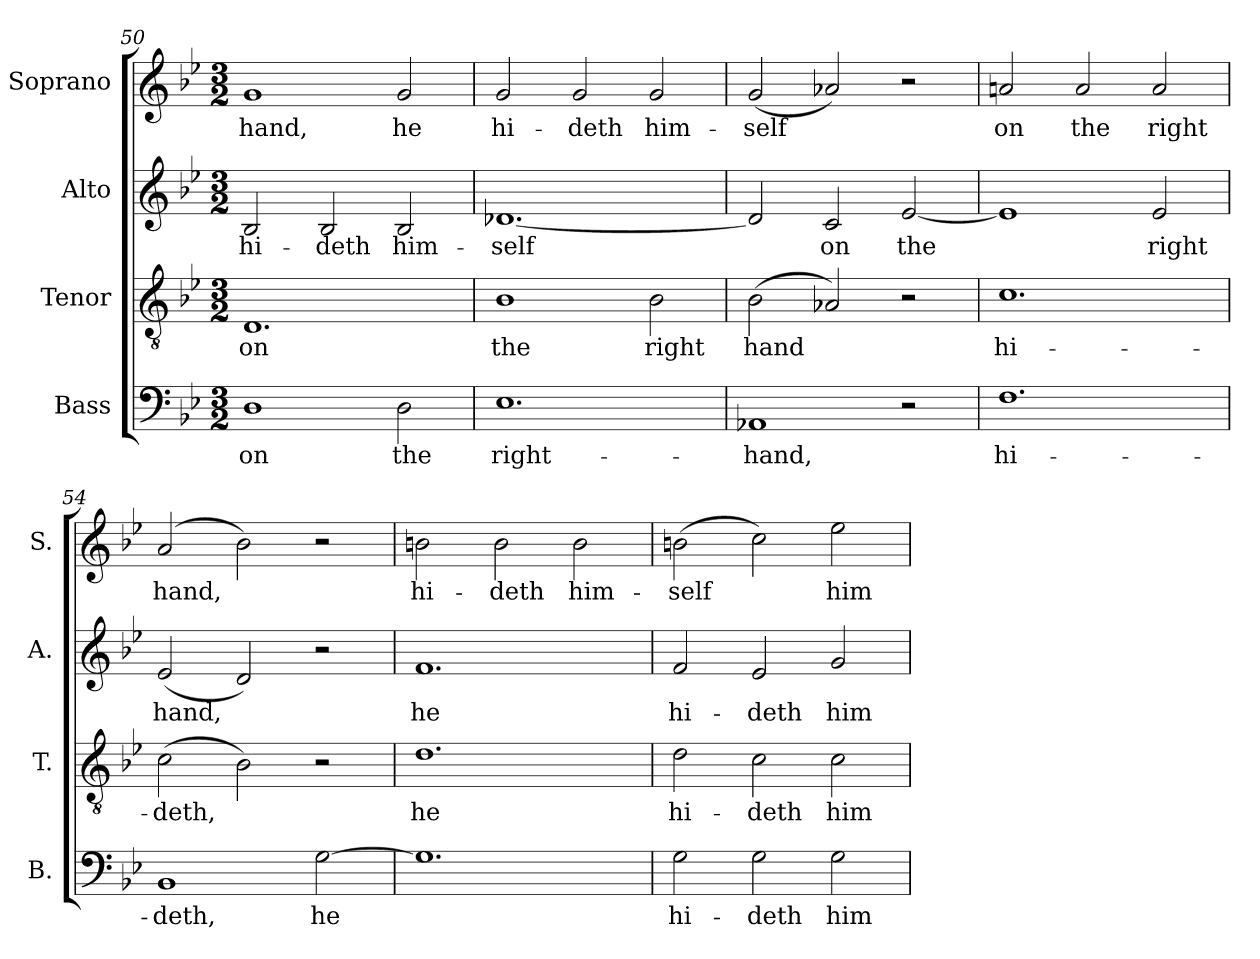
**kern	**text	**kern	**text	**kern	**text	**kern	**text
*part4	*part4	*part3	*part3	*part2	*part2	*part1	*part1
*staff4	*staff4	*staff3	*staff3	*staff2	*staff2	*staff1	*staff1
*I"Bass	*	*I"Tenor	*	*I"Alto	*	*I"Soprano	*
*I'B.	*	*I'T.	*	*I'A.	*	*I'S.	*
*clefF4	*	*clefGv2	*	*clefG2	*	*clefG2	*
*	*	*ITrd7c12	*	*	*	*	*
*k[b-e-]	*	*k[b-e-]	*	*k[b-e-]	*	*k[b-e-]	*
*B-:	*	*B-:	*	*B-:	*	*B-:	*
*M3/2	*	*M3/2	*	*M3/2	*	*M3/2	*
=50	=50	=50	=50	=50	=50	=50	=50
!	!LO:LY:b:color=#000000	!	!	!	!	!	!
!	!	!	!LO:LY:b:color=#000000	!	!	!	!
!	!	!	!	!	!LO:LY:b:color=#000000	!	!
!	!	!	!	!	!	!	!LO:LY:b:color=#000000
1Di	on	1.DDi	on	2B-i/	hi-	1gi	hand,
!	!	!	!	!	!LO:LY:b:color=#000000	!	!
.	.	.	.	2B-i/	-deth	.	.
!	!LO:LY:b:color=#000000	!	!	!	!	!	!
!	!	!	!	!	!LO:LY:b:color=#000000	!	!
!	!	!	!	!	!	!	!LO:LY:b:color=#000000
2Di\	the	.	.	2B-i/	him-	2gi/	he
!!LO:LB:g=z
=51	=51	=51	=51	=51	=51	=51	=51
!	!LO:LY:b:color=#000000	!	!	!	!	!	!
!	!	!	!LO:LY:b:color=#000000	!	!	!	!
!	!	!	!	!	!LO:LY:b:color=#000000	!	!
!	!	!	!	!	!	!	!LO:LY:b:color=#000000
1.E-i	right-	1BB-i	the	[1.d-Xi	-self	2gi/	hi-
!	!	!	!	!	!	!	!LO:LY:b:color=#000000
.	.	.	.	.	.	2gi/	-deth
!	!	!	!LO:LY:b:color=#000000	!	!	!	!
!	!	!	!	!	!	!	!LO:LY:b:color=#000000
.	.	2BB-i\	right	.	.	2gi/	him-
=52	=52	=52	=52	=52	=52	=52	=52
!	!LO:LY:b:color=#000000	!	!	!	!	!	!
!	!	!	!LO:LY:b:color=#000000	!	!	!	!
!	!	!	!	!	!	!	!LO:LY:b:color=#000000
1AA-Xi	-hand,	(2BB-i\	hand	2d-i/]	.	(2gi/	-self
!	!	!	!	!	!LO:LY:b:color=#000000	!	!
.	.	2AA-Xi/)	.	2ci/	on	2a-Xi/)	.
!	!	!	!	!	!LO:LY:b:color=#000000	!	!
2r	.	2r	.	[2e-i/	the	2r	.
=53	=53	=53	=53	=53	=53	=53	=53
!	!LO:LY:b:color=#000000	!	!	!	!	!	!
!	!	!	!LO:LY:b:color=#000000	!	!	!	!
!	!	!	!	!	!	!	!LO:LY:b:color=#000000
1.Fi	hi-	1.Ci	hi-	1e-i]	.	2ani/	on
!	!	!	!	!	!	!	!LO:LY:b:color=#000000
.	.	.	.	.	.	2ai/	the
!	!	!	!	!	!LO:LY:b:color=#000000	!	!
!	!	!	!	!	!	!	!LO:LY:b:color=#000000
.	.	.	.	2e-i/	right	2ai/	right
=54	=54	=54	=54	=54	=54	=54	=54
!	!LO:LY:b:color=#000000	!	!	!	!	!	!
!	!	!	!LO:LY:b:color=#000000	!	!	!	!
!	!	!	!	!	!LO:LY:b:color=#000000	!	!
!	!	!	!	!	!	!	!LO:LY:b:color=#000000
1BB-i	-deth,	(2Ci\	-deth,	(2e-i/	hand,	(2ai/	hand,
.	.	2BB-i\)	.	2di/)	.	2b-i\)	.
!	!LO:LY:b:color=#000000	!	!	!	!	!	!
[2Gi\	he	2r	.	2r	.	2r	.
=55	=55	=55	=55	=55	=55	=55	=55
!	!	!	!LO:LY:b:color=#000000	!	!	!	!
!	!	!	!	!	!LO:LY:b:color=#000000	!	!
!	!	!	!	!	!	!	!LO:LY:b:color=#000000
1.Gi]	.	1.Di	he	1.fi	he	2bni\	hi-
!	!	!	!	!	!	!	!LO:LY:b:color=#000000
.	.	.	.	.	.	2bi\	-deth
!	!	!	!	!	!	!	!LO:LY:b:color=#000000
.	.	.	.	.	.	2bi\	him-
=56	=56	=56	=56	=56	=56	=56	=56
!	!LO:LY:b:color=#000000	!	!	!	!	!	!
!	!	!	!LO:LY:b:color=#000000	!	!	!	!
!	!	!	!	!	!LO:LY:b:color=#000000	!	!
!	!	!	!	!	!	!	!LO:LY:b:color=#000000
2Gi\	hi-	2Di\	hi-	2fi/	hi-	(2bni\	-self
!	!LO:LY:b:color=#000000	!	!	!	!	!	!
!	!	!	!LO:LY:b:color=#000000	!	!	!	!
!	!	!	!	!	!LO:LY:b:color=#000000	!	!
2Gi\	-deth	2Ci\	-deth	2e-i/	-deth	2cci\)	.
!	!LO:LY:b:color=#000000	!	!	!	!	!	!
!	!	!	!LO:LY:b:color=#000000	!	!	!	!
!	!	!	!	!	!LO:LY:b:color=#000000	!	!
!	!	!	!	!	!	!	!LO:LY:b:color=#000000
2Gi\	him	2Ci\	him	2gi/	him	2ee-i\	him-
=	=	=	=	=	=	=	=
*-	*-	*-	*-	*-	*-	*-	*-
